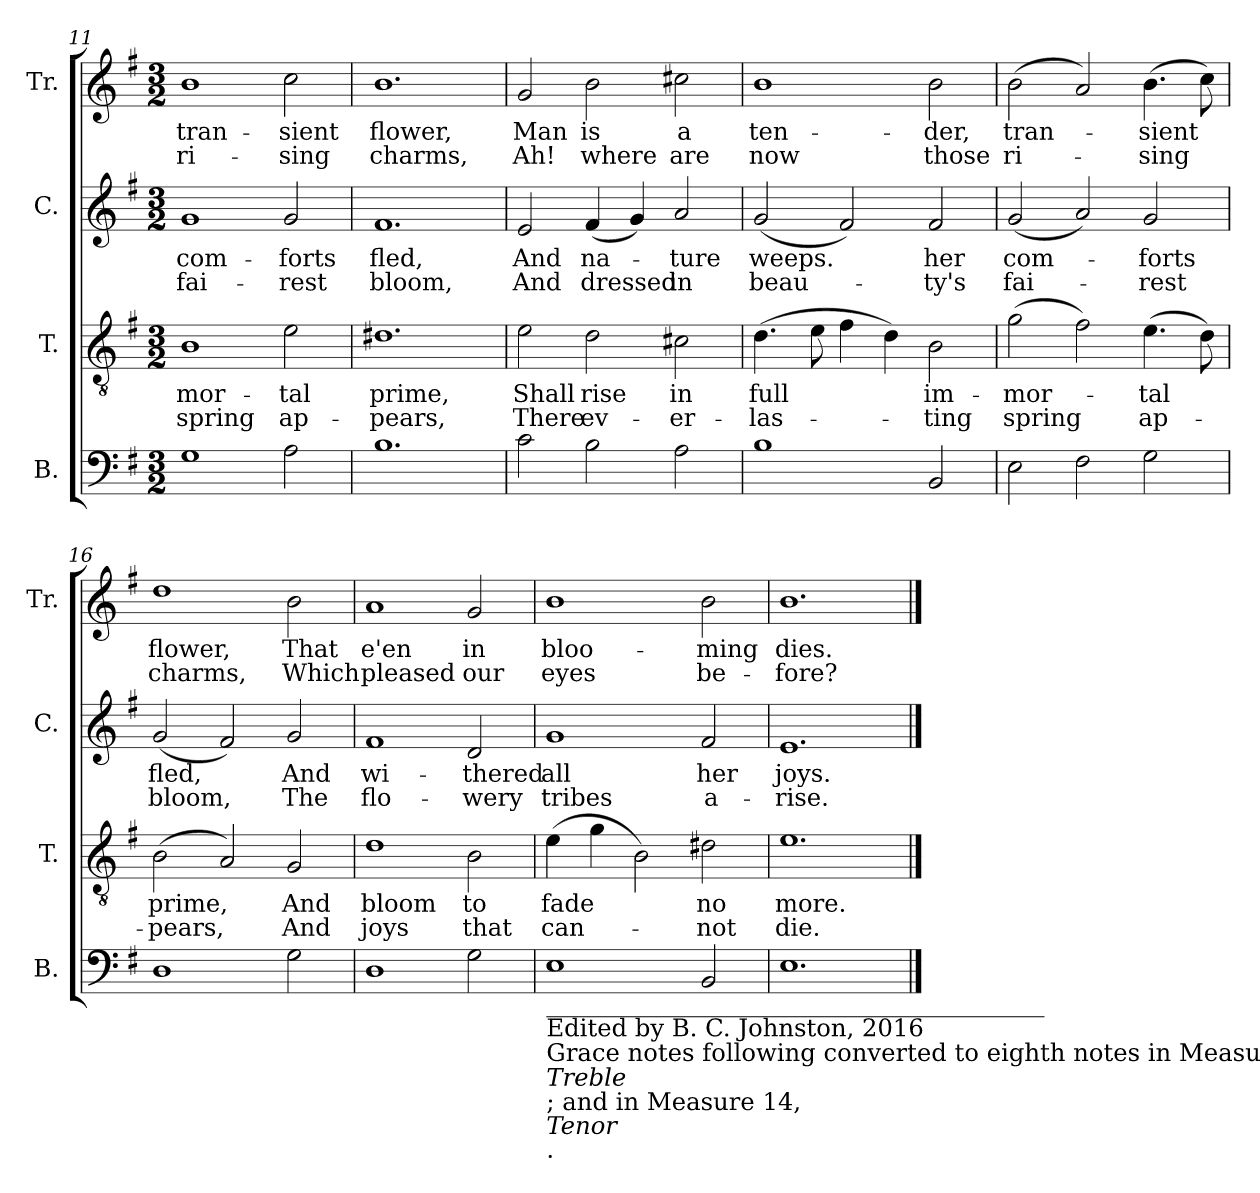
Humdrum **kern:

**kern	**kern	**text	**text	**kern	**text	**text	**kern	**text	**text
*part4	*part3	*part3	*part3	*part2	*part2	*part2	*part1	*part1	*part1
*staff4	*staff3	*staff3	*staff3	*staff2	*staff2	*staff2	*staff1	*staff1	*staff1
*I"B.	*I"T.	*	*	*I"C.	*	*	*I"Tr.	*	*
*I'B.	*I'T.	*	*	*I'C.	*	*	*I'Tr.	*	*
*clefF4	*clefGv2	*	*	*clefG2	*	*	*clefG2	*	*
*k[f#]	*k[f#]	*	*	*k[f#]	*	*	*k[f#]	*	*
*M3/2	*M3/2	*	*	*M3/2	*	*	*M3/2	*	*
=11	=11	=11	=11	=11	=11	=11	=11	=11	=11
1G	1B	-mor-	spring	1g	com-	fai-	1b	tran-	ri-
2A\	2e\	-tal	ap-	2g/	-forts	-rest	2cc\	-sient	-sing
=12	=12	=12	=12	=12	=12	=12	=12	=12	=12
1.B	1.d#X	prime,	-pears,	1.f#	fled,	bloom,	1.b	flower,	charms,
=13	=13	=13	=13	=13	=13	=13	=13	=13	=13
2c\	2e\	Shall	There	2e/	And	And	2g/	Man	Ah!
2B\	2d\	rise	ev-	(4f#/	na-	dressed	2b\	is	where
.	.	.	.	4g/)	.	.	.	.	.
2A\	2c#X\	in	-er-	2a/	-ture	in	2cc#X\	a	are
=14	=14	=14	=14	=14	=14	=14	=14	=14	=14
1B	(4.d\	full	-las-	(2g/	weeps.	beau-	1b	ten-	now
.	8e\	.	.	.	.	.	.	.	.
.	4f#\	.	.	2f#/)	.	.	.	.	.
.	4d\)	.	.	.	.	.	.	.	.
2BB/	2B\	im-	-ting	2f#/	her	-ty's	2b\	-der,	those
!!LO:LB:g=z
=15	=15	=15	=15	=15	=15	=15	=15	=15	=15
2E\	(2g\	-mor-	spring	(2g/	com-	fai-	(2b\	tran-	ri-
2F#\	2f#\)	.	.	2a/)	.	.	2a/)	.	.
2G\	(4.e\	-tal	ap-	2g/	-forts	-rest	(4.b\	-sient	-sing
.	8d\)	.	.	.	.	.	8cc\)	.	.
=16	=16	=16	=16	=16	=16	=16	=16	=16	=16
1D	(2B\	prime,	-pears,	(2g/	fled,	bloom,	1dd	flower,	charms,
.	2A/)	.	.	2f#/)	.	.	.	.	.
2G\	2G/	And	And	2g/	And	The	2b\	That	Which
=17	=17	=17	=17	=17	=17	=17	=17	=17	=17
1D	1d	bloom	joys	1f#	wi-	flo-	1a	e'en	pleased
2G\	2B\	to	that	2d/	-thered	-wery	2g/	in	our
=18	=18	=18	=18	=18	=18	=18	=18	=18	=18
!LO:TX:b:t=_________________________________________	!	!	!	!	!	!	!	!	!
!LO:TX:b:t=Edited by B. C. Johnston, 2016	!	!	!	!	!	!	!	!	!
!LO:TX:b:t=Grace notes following converted to eighth notes in Measures 10 and 15,	!	!	!	!	!	!	!	!	!
!LO:TX:b:i:t=Treble	!	!	!	!	!	!	!	!	!
!LO:TX:b:t=; and in Measure 14,	!	!	!	!	!	!	!	!	!
!LO:TX:b:i:t=Tenor	!	!	!	!	!	!	!	!	!
!LO:TX:b:t=.	!	!	!	!	!	!	!	!	!
1E	(4e\	fade	can-	1g	all	tribes	1b	bloo-	eyes
.	4g\	.	.	.	.	.	.	.	.
.	2B\)	.	.	.	.	.	.	.	.
2BB/	2d#X\	no	-not	2f#/	her	a-	2b\	-ming	be-
=19	=19	=19	=19	=19	=19	=19	=19	=19	=19
1.E	1.e	more.	die.	1.e	joys.	-rise.	1.b	dies.	-fore?
==	==	==	==	==	==	==	==	==	==
*-	*-	*-	*-	*-	*-	*-	*-	*-	*-
